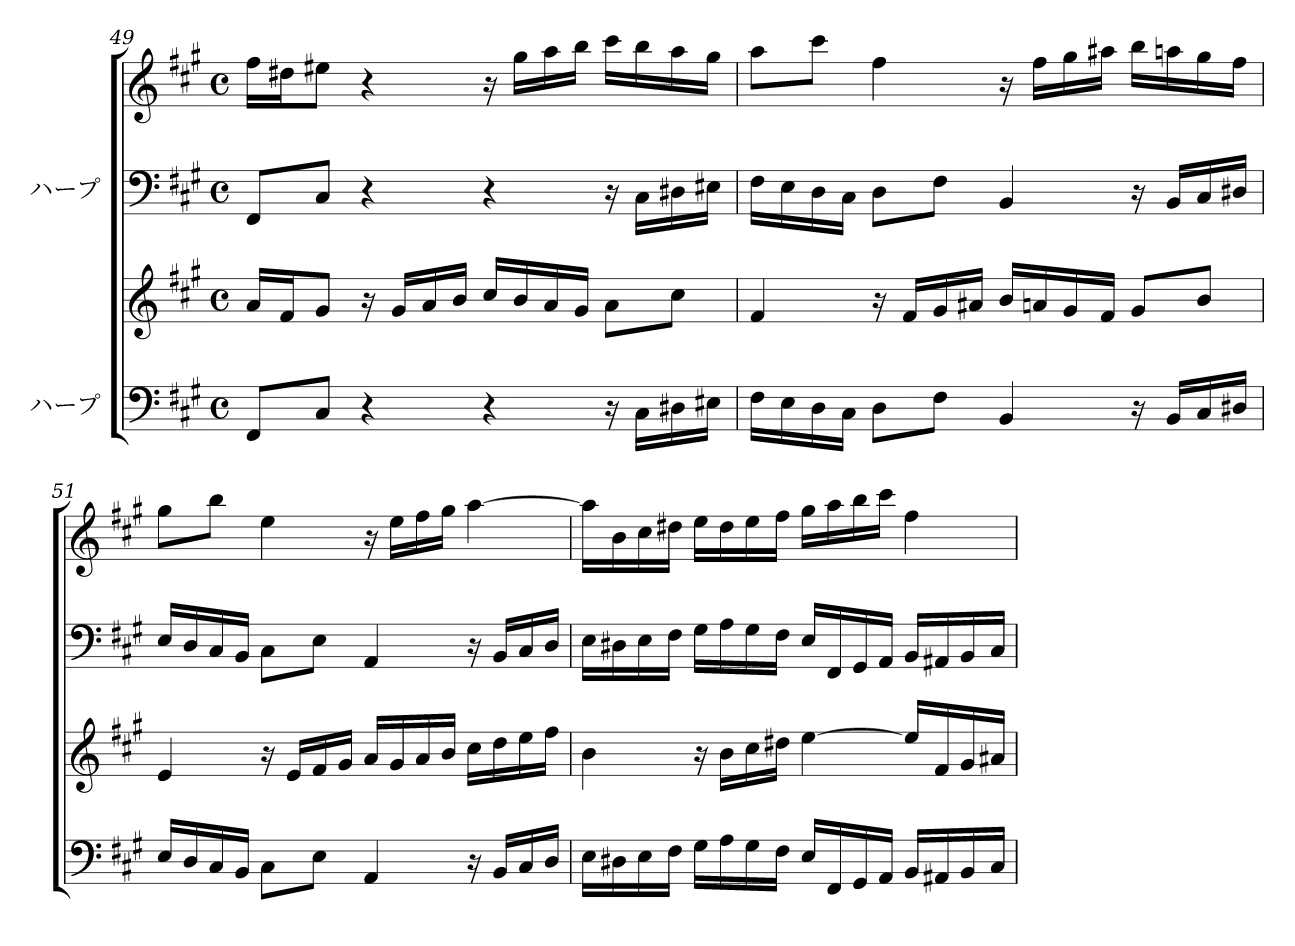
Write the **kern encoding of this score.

**kern	**kern	**kern	**kern
*part2	*part2	*part1	*part1
*staff4	*staff3	*staff2	*staff1
*I"ハープ	*	*I"ハープ	*
*clefF4	*clefG2	*clefF4	*clefG2
*k[f#c#g#]	*k[f#c#g#]	*k[f#c#g#]	*k[f#c#g#]
*M4/4	*M4/4	*M4/4	*M4/4
*met(c)	*met(c)	*met(c)	*met(c)
=49	=49	=49	=49
8FF#/L	16a/LL	8FF#/L	16ff#\LL
.	16f#/J	.	16dd#X\J
8C#/J	8g#/J	8C#/J	8ee#X\J
4r	16r	4r	4r
.	16g#/LL	.	.
.	16a/	.	.
.	16b/JJ	.	.
4r	16cc#/LL	4r	16r
.	16b/	.	16gg#\LL
.	16a/	.	16aa\
.	16g#/JJ	.	16bb\JJ
16r	8a\L	16r	16ccc#\LL
16C#\LL	.	16C#\LL	16bb\
16D#X\	8cc#\J	16D#X\	16aa\
16E#X\JJ	.	16E#X\JJ	16gg#\JJ
!!LO:PB:g=z
=50	=50	=50	=50
16F#\LL	4f#/	16F#\LL	8aa\L
16E\	.	16E\	.
16D\	.	16D\	8ccc#\J
16C#\JJ	.	16C#\JJ	.
8D\L	16r	8D\L	4ff#\
.	16f#/LL	.	.
8F#\J	16g#/	8F#\J	.
.	16a#X/JJ	.	.
4BB/	16b/LL	4BB/	16r
.	16an/	.	16ff#\LL
.	16g#/	.	16gg#\
.	16f#/JJ	.	16aa#i\JJ
16r	8g#/L	16r	16bb\LL
16BB/LL	.	16BB/LL	16aan\
16C#/	8b/J	16C#/	16gg#\
16D#X/JJ	.	16D#X/JJ	16ff#\JJ
=51	=51	=51	=51
16E/LL	4e/	16E/LL	8gg#\L
16D/	.	16D/	.
16C#/	.	16C#/	8bb\J
16BB/JJ	.	16BB/JJ	.
8C#\L	16r	8C#\L	4ee\
.	16e/LL	.	.
8E\J	16f#/	8E\J	.
.	16g#/JJ	.	.
4AA/	16a/LL	4AA/	16r
.	16g#/	.	16ee\LL
.	16a/	.	16ff#\
.	16b/JJ	.	16gg#\JJ
16r	16cc#\LL	16r	[4aa\
16BB/LL	16dd\	16BB/LL	.
16C#/	16ee\	16C#/	.
16D/JJ	16ff#\JJ	16D/JJ	.
!!LO:LB:g=z
=52	=52	=52	=52
16E\LL	4b\	16E\LL	16aa\LL]
16D#X\	.	16D#X\	16b\
16E\	.	16E\	16cc#\
16F#\JJ	.	16F#\JJ	16dd#X\JJ
16G#\LL	16r	16G#\LL	16ee\LL
16A\	16b\LL	16A\	16dd#\
16G#\	16cc#\	16G#\	16ee\
16F#\JJ	16dd#X\JJ	16F#\JJ	16ff#\JJ
16E/LL	[4ee\	16E/LL	16gg#\LL
16FF#/	.	16FF#/	16aa\
16GG#/	.	16GG#/	16bb\
16AA/JJ	.	16AA/JJ	16ccc#\JJ
16BB/LL	16ee/LL]	16BB/LL	4ff#\
16AA#X/	16f#/	16AA#X/	.
16BB/	16g#/	16BB/	.
16C#/JJ	16a#X/JJ	16C#/JJ	.
=	=	=	=
*-	*-	*-	*-
